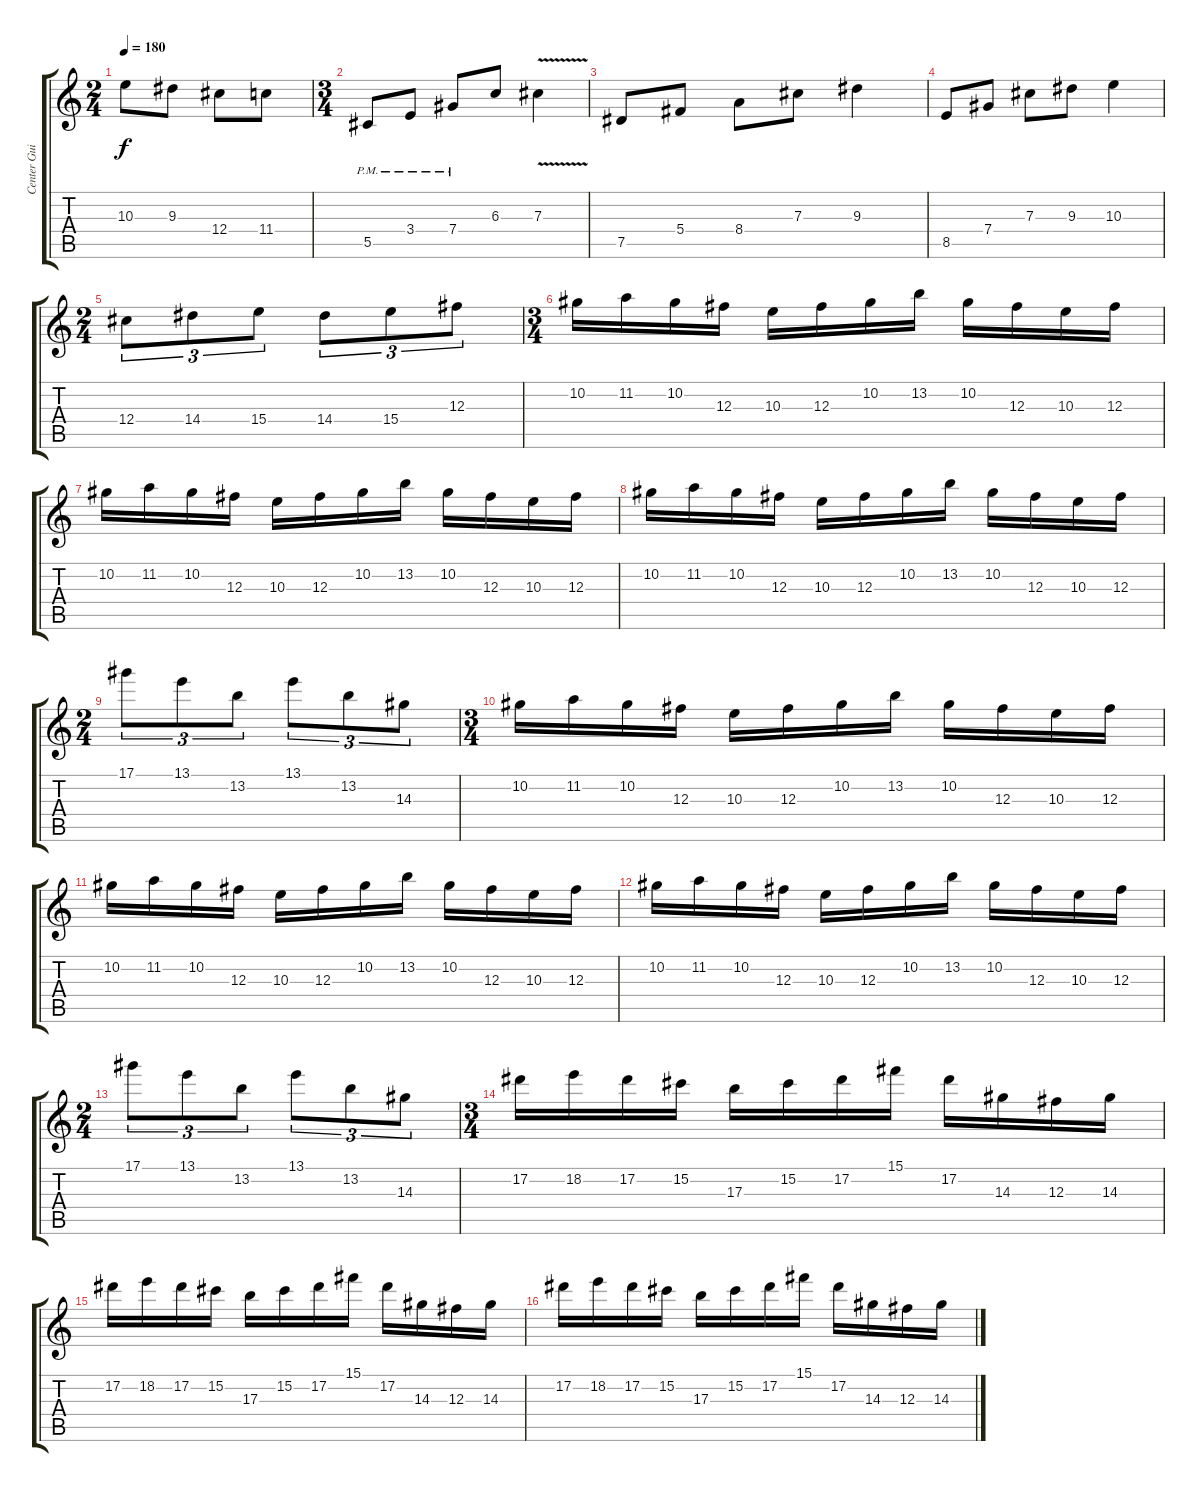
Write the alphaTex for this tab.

\track ("Center Guitar I" "Center Gui") {instrument distortionguitar}
\staff {score tabs}
\tuning (Eb4 Bb3 Gb3 Db3 Ab2 Db2) {hide}
\ts (2 4)
\tempo 180
\clef g2
\ks c
10.3.8{dy f} 9.3.8 12.4.8 11.4.8 |
\ts (3 4)
5.5{pm}.8 3.4{pm}.8 7.4{pm}.8 6.3.8 7.3{v}.4 |
7.5.8 5.4.8 8.4.8 7.3.8 9.3.4 |
8.5.8 7.4.8 7.3.8 9.3.8 10.3.4 |
\ts (2 4)
12.4.8{tu (3 2)} 14.4.8{tu (3 2)} 15.4.8{tu (3 2)} 14.4.8{tu (3 2)} 15.4.8{tu (3 2)} 12.3.8{tu (3 2)} |
\ts (3 4)
10.2.16 11.2.16 10.2.16 12.3.16 10.3.16 12.3.16 10.2.16 13.2.16 10.2.16 12.3.16 10.3.16 12.3.16 |
10.2.16 11.2.16 10.2.16 12.3.16 10.3.16 12.3.16 10.2.16 13.2.16 10.2.16 12.3.16 10.3.16 12.3.16 |
10.2.16 11.2.16 10.2.16 12.3.16 10.3.16 12.3.16 10.2.16 13.2.16 10.2.16 12.3.16 10.3.16 12.3.16 |
\ts (2 4)
17.1.8{tu (3 2)} 13.1.8{tu (3 2)} 13.2.8{tu (3 2)} 13.1.8{tu (3 2)} 13.2.8{tu (3 2)} 14.3.8{tu (3 2)} |
\ts (3 4)
10.2.16 11.2.16 10.2.16 12.3.16 10.3.16 12.3.16 10.2.16 13.2.16 10.2.16 12.3.16 10.3.16 12.3.16 |
10.2.16 11.2.16 10.2.16 12.3.16 10.3.16 12.3.16 10.2.16 13.2.16 10.2.16 12.3.16 10.3.16 12.3.16 |
10.2.16 11.2.16 10.2.16 12.3.16 10.3.16 12.3.16 10.2.16 13.2.16 10.2.16 12.3.16 10.3.16 12.3.16 |
\ts (2 4)
17.1.8{tu (3 2)} 13.1.8{tu (3 2)} 13.2.8{tu (3 2)} 13.1.8{tu (3 2)} 13.2.8{tu (3 2)} 14.3.8{tu (3 2)} |
\ts (3 4)
17.2.16 18.2.16 17.2.16 15.2.16 17.3.16 15.2.16 17.2.16 15.1.16 17.2.16 14.3.16 12.3.16 14.3.16 |
17.2.16 18.2.16 17.2.16 15.2.16 17.3.16 15.2.16 17.2.16 15.1.16 17.2.16 14.3.16 12.3.16 14.3.16 |
17.2.16 18.2.16 17.2.16 15.2.16 17.3.16 15.2.16 17.2.16 15.1.16 17.2.16 14.3.16 12.3.16 14.3.16
